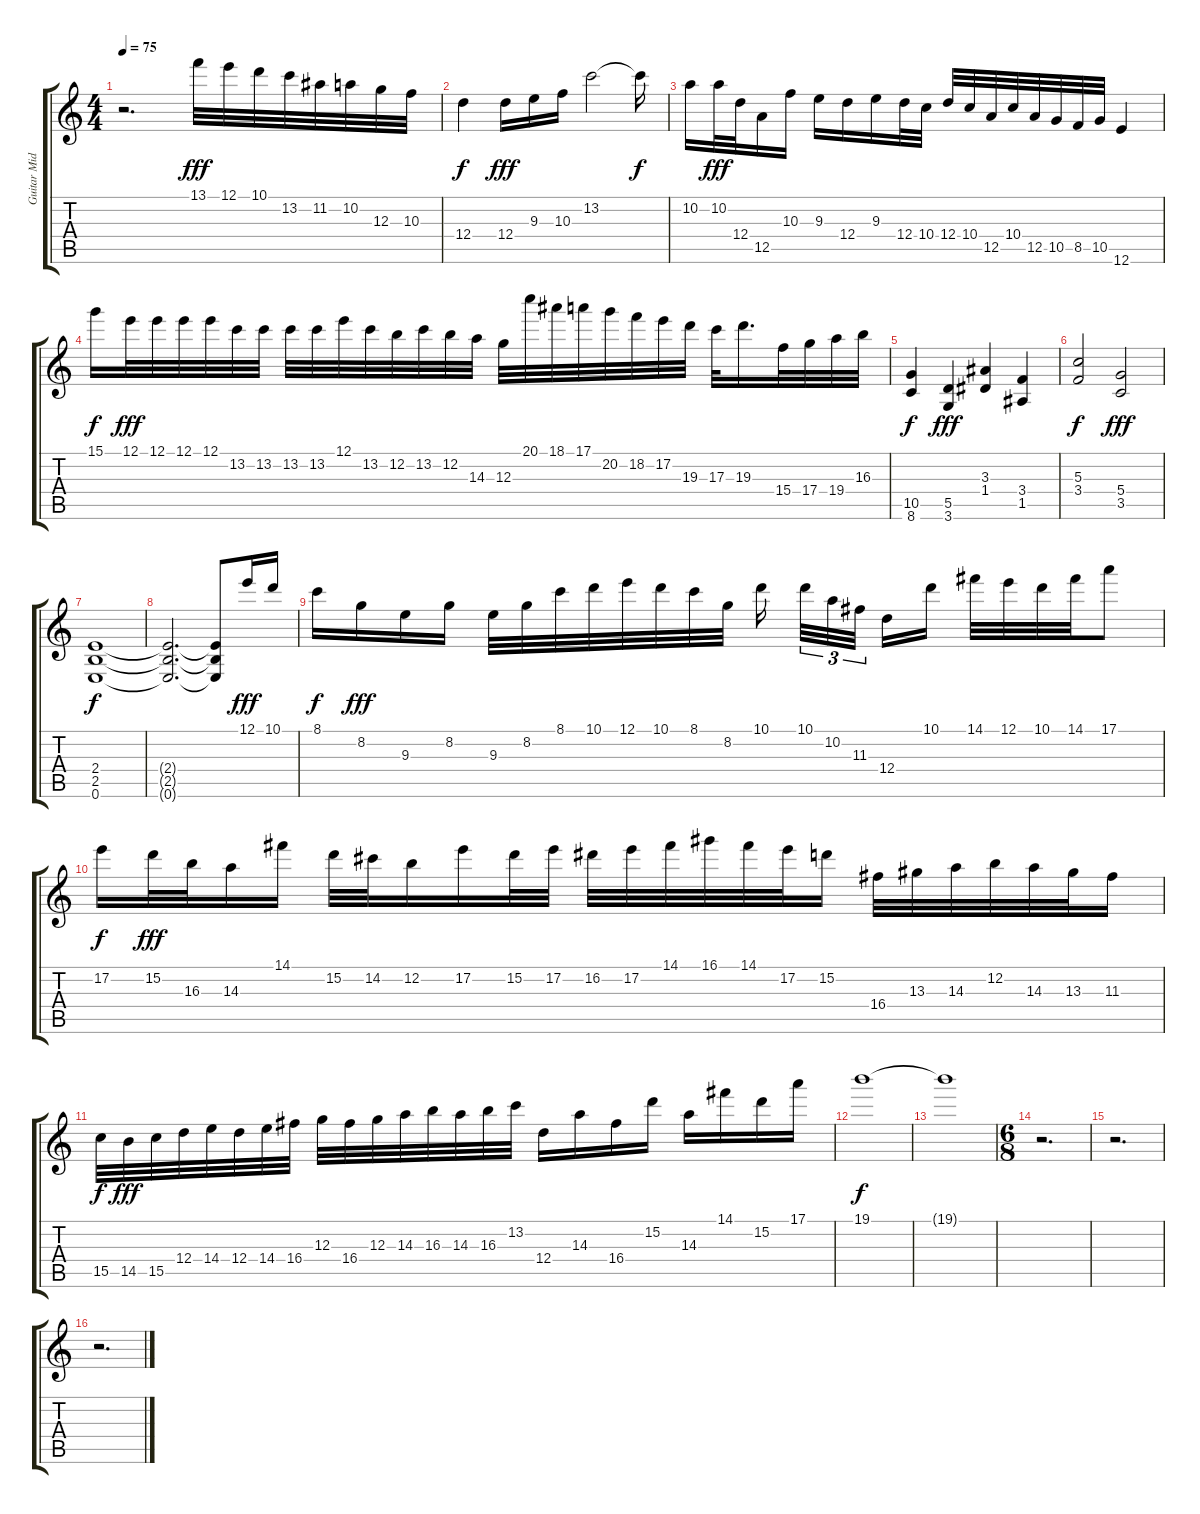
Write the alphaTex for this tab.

\track ("Guitar Mid" "Guitar Mid") {instrument distortionguitar}
\staff {score tabs}
\tuning (E4 B3 G3 D3 A2 E2) {hide}
\ts (4 4)
\tempo 75
\clef g2
\ks c
r.2{d dy fff} 13.1.32 12.1.32 10.1.32 13.2.32 11.2.32 10.2.32 12.3.32 10.3.32 |
12.4.4{dy f} 12.4.16{dy fff} 9.3.16 10.3.16 13.2.2 13.2{t}.16{dy f} |
10.2.16 10.2.32{dy fff} 12.4.32 12.5.16 10.3.16 9.3.16 12.4.16 9.3.16 12.4.32 10.4.32 12.4.32 10.4.32 12.5.32 10.4.32 12.5.32 10.5.32 8.5.32 10.5.32 12.6.4 |
15.1.16{dy f} 12.1.32{dy fff} 12.1.32 12.1.32 12.1.32 13.2.32 13.2.32 13.2.32 13.2.32 12.1.32 13.2.32 12.2.32 13.2.32 12.2.32 14.3.32 12.3.32 20.1.32 18.1.32 17.1.32 20.2.32 18.2.32 17.2.32 19.3.32 17.3.32 19.3.16{d} 15.4.32 17.4.32 19.4.32 16.3.32 |
(10.5 8.6).4{dy f} (5.5 3.6).4{dy fff} (3.3 1.4).4 (3.4 1.5).4 |
(5.3 3.4).2{dy f} (5.4 3.5).2{dy fff} |
(2.4 2.5 0.6).1{dy f} |
(2.4{t} 2.5{t} 0.6{t}).2{d} (2.4{t} 2.5{t} 0.6{t}).8 12.1.16{dy fff} 10.1.16 |
8.1.16{dy f} 8.2.16{dy fff} 9.3.16 8.2.16 9.3.32 8.2.32 8.1.32 10.1.32 12.1.32 10.1.32 8.1.32 8.2.32 10.1.16{beam splitsecondary} 10.1.32{tu (3 2)} 10.2.32{tu (3 2)} 11.3.32{tu (3 2) beam splitsecondary} 12.4.16 10.1.16 14.1.32 12.1.32 10.1.32 14.1.32 17.1.8 |
17.2.16{dy f} 15.2.32{dy fff} 16.3.32 14.3.16 14.1.16 15.2.32 14.2.32 12.2.16 17.2.16 15.2.32 17.2.32 16.2.32 17.2.32 14.1.32 16.1.32 14.1.32 17.2.32 15.2.16 16.4.32 13.3.32 14.3.32 12.2.32 14.3.32 13.3.32 11.3.16 |
15.5.32{dy f} 14.5.32{dy fff} 15.5.32 12.4.32 14.4.32 12.4.32 14.4.32 16.4.32 12.3.32 16.4.32 12.3.32 14.3.32 16.3.32 14.3.32 16.3.32 13.2.32 12.4.16 14.3.16 16.4.16 15.2.16 14.3.16 14.1.16 15.2.16 17.1.16 |
19.1.1{dy f} |
19.1{t}.1 |
\ts (6 8)
r.2{d} |
r.2{d} |
r.2{d}
